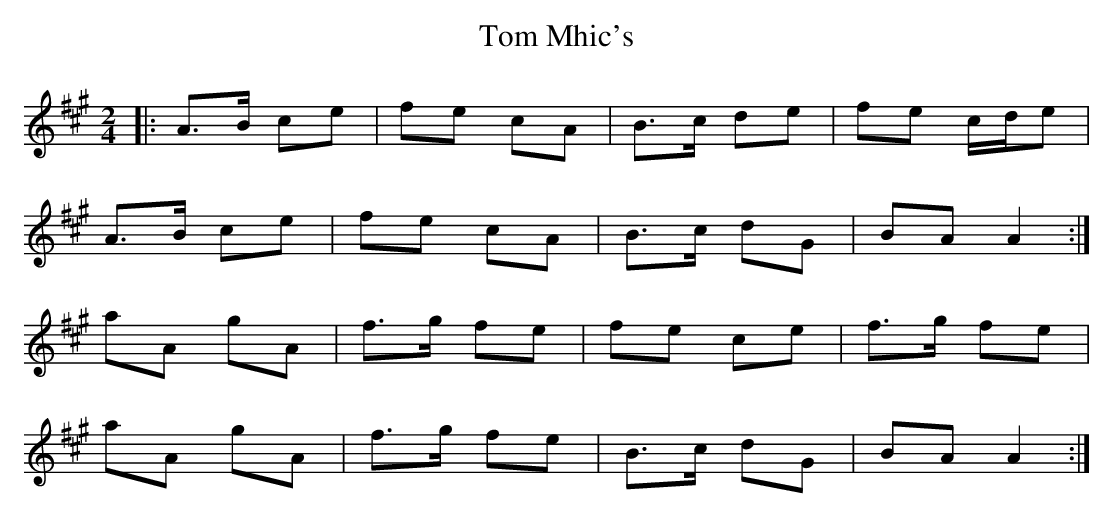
X:1
T: Tom Mhic's
M: 2/4
L: 1/8
K: Amaj
|:A>B ce|fe cA|B>c de|fe c/d/e|
A>B ce|fe cA|B>c dG|BA A2:|
aA gA|f>g fe|fe ce|f>g fe|
aA gA|f>g fe|B>c dG|BA A2:|
